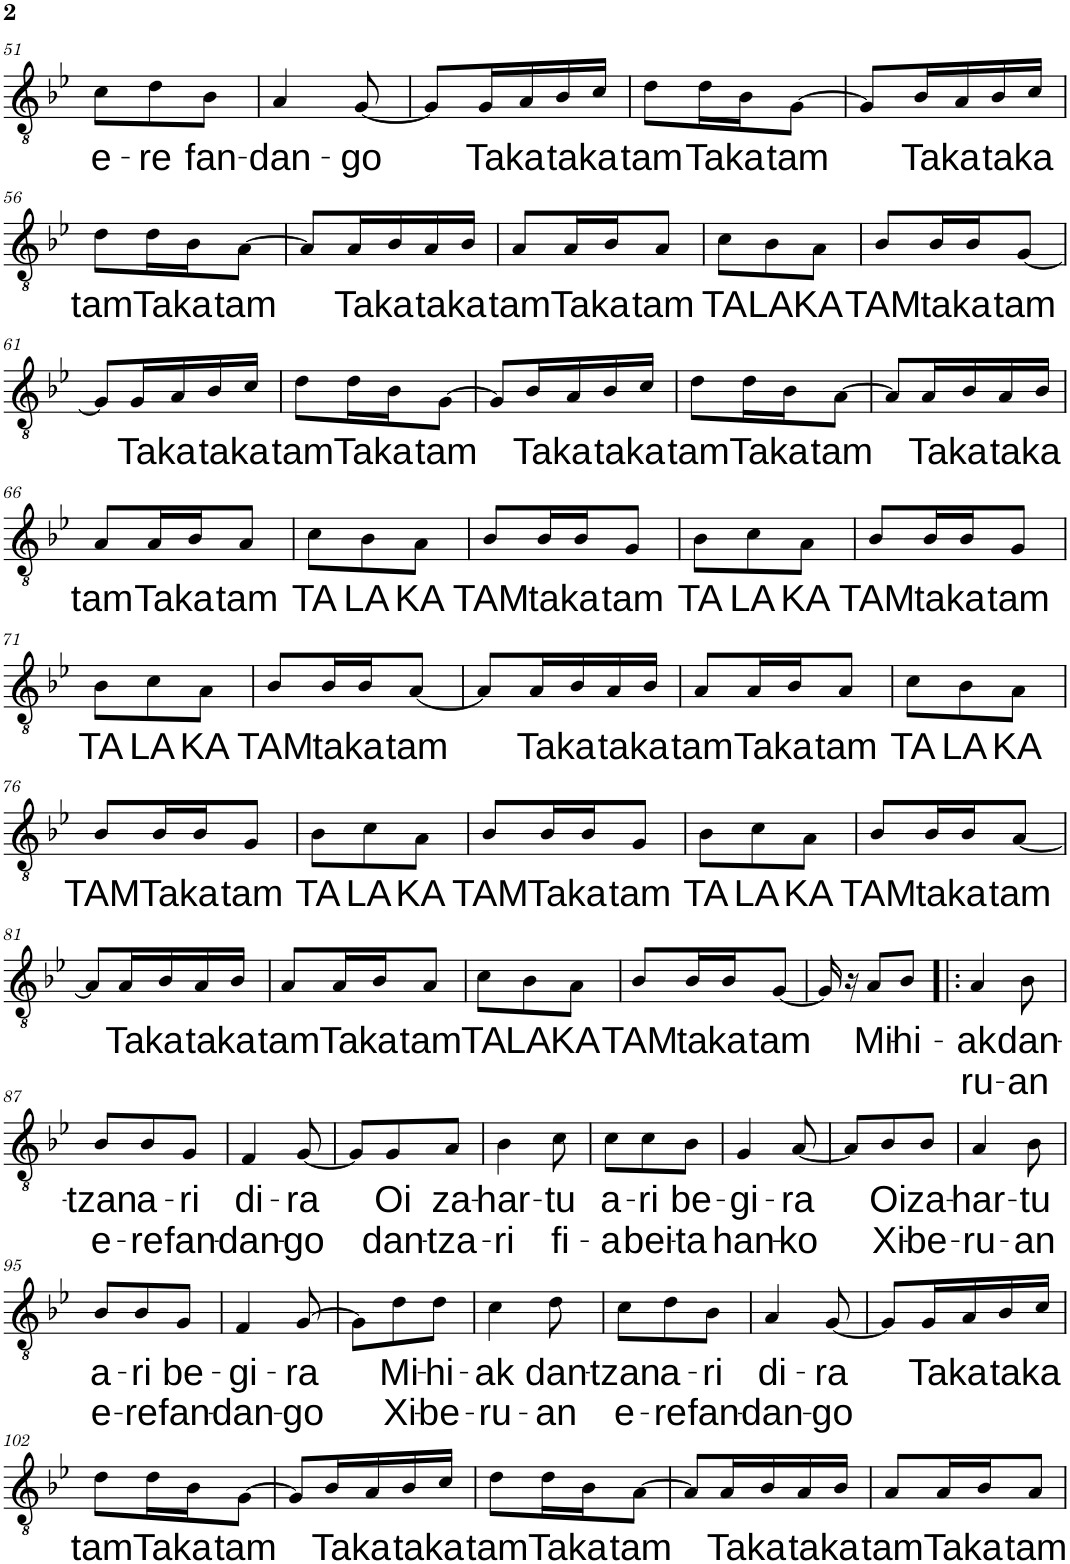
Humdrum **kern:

**kern	**text	**text
*part1	*part1	*part1
*staff1	*staff1	*staff1
*I"Ténor 2	*	*
*I'T.2	*	*
!!LO:PB:g=z
*clefGv2	*	*
*k[b-e-]	*	*
*M3/8	*	*
=51	=51	=51
!	!LO:LY:b	!
8c\L	e-	.
!	!LO:LY:b	!
8d\	-re	.
!	!LO:LY:b	!
8B-\J	fan-	.
=52	=52	=52
!	!LO:LY:b	!
4A/	-dan-	.
!	!LO:LY:b	!
[8G/	-go	.
=53	=53	=53
8G/L]	.	.
!	!LO:LY:b	!
16G/L	Ta	.
!	!LO:LY:b	!
16A/	ka	.
!	!LO:LY:b	!
16B-/	ta	.
!	!LO:LY:b	!
16c/JJ	ka	.
=54	=54	=54
!	!LO:LY:b	!
8d\L	tam	.
!	!LO:LY:b	!
16d\L	Ta	.
!	!LO:LY:b	!
16B-\J	ka	.
!	!LO:LY:b	!
[8G\J	tam	.
=55	=55	=55
8G/L]	.	.
!	!LO:LY:b	!
16B-/L	Ta	.
!	!LO:LY:b	!
16A/	ka	.
!	!LO:LY:b	!
16B-/	ta	.
!	!LO:LY:b	!
16c/JJ	ka	.
!!LO:LB:g=z
=56	=56	=56
!	!LO:LY:b	!
8d\L	tam	.
!	!LO:LY:b	!
16d\L	Ta	.
!	!LO:LY:b	!
16B-\J	ka	.
!	!LO:LY:b	!
[8A\J	tam	.
=57	=57	=57
8A/L]	.	.
!	!LO:LY:b	!
16A/L	Ta	.
!	!LO:LY:b	!
16B-/	ka	.
!	!LO:LY:b	!
16A/	ta	.
!	!LO:LY:b	!
16B-/JJ	ka	.
=58	=58	=58
!	!LO:LY:b	!
8A/L	tam	.
!	!LO:LY:b	!
16A/L	Ta	.
!	!LO:LY:b	!
16B-/J	ka	.
!	!LO:LY:b	!
8A/J	tam	.
=59	=59	=59
!	!LO:LY:b	!
8c\L	TA	.
!	!LO:LY:b	!
8B-\	LA	.
!	!LO:LY:b	!
8A\J	KA	.
=60	=60	=60
!	!LO:LY:b	!
8B-/L	TAM	.
!	!LO:LY:b	!
16B-/L	ta	.
!	!LO:LY:b	!
16B-/J	ka	.
!	!LO:LY:b	!
[8G/J	tam	.
!!LO:LB:g=z
=61	=61	=61
8G/L]	.	.
!	!LO:LY:b	!
16G/L	Ta	.
!	!LO:LY:b	!
16A/	ka	.
!	!LO:LY:b	!
16B-/	ta	.
!	!LO:LY:b	!
16c/JJ	ka	.
=62	=62	=62
!	!LO:LY:b	!
8d\L	tam	.
!	!LO:LY:b	!
16d\L	Ta	.
!	!LO:LY:b	!
16B-\J	ka	.
!	!LO:LY:b	!
[8G\J	tam	.
=63	=63	=63
8G/L]	.	.
!	!LO:LY:b	!
16B-/L	Ta	.
!	!LO:LY:b	!
16A/	ka	.
!	!LO:LY:b	!
16B-/	ta	.
!	!LO:LY:b	!
16c/JJ	ka	.
=64	=64	=64
!	!LO:LY:b	!
8d\L	tam	.
!	!LO:LY:b	!
16d\L	Ta	.
!	!LO:LY:b	!
16B-\J	ka	.
!	!LO:LY:b	!
[8A\J	tam	.
=65	=65	=65
8A/L]	.	.
!	!LO:LY:b	!
16A/L	Ta	.
!	!LO:LY:b	!
16B-/	ka	.
!	!LO:LY:b	!
16A/	ta	.
!	!LO:LY:b	!
16B-/JJ	ka	.
!!LO:LB:g=z
=66	=66	=66
!	!LO:LY:b	!
8A/L	tam	.
!	!LO:LY:b	!
16A/L	Ta	.
!	!LO:LY:b	!
16B-/J	ka	.
!	!LO:LY:b	!
8A/J	tam	.
=67	=67	=67
!	!LO:LY:b	!
8c\L	TA	.
!	!LO:LY:b	!
8B-\	LA	.
!	!LO:LY:b	!
8A\J	KA	.
=68	=68	=68
!	!LO:LY:b	!
8B-/L	TAM	.
!	!LO:LY:b	!
16B-/L	ta	.
!	!LO:LY:b	!
16B-/J	ka	.
!	!LO:LY:b	!
8G/J	tam	.
=69	=69	=69
!	!LO:LY:b	!
8B-\L	TA	.
!	!LO:LY:b	!
8c\	LA	.
!	!LO:LY:b	!
8A\J	KA	.
=70	=70	=70
!	!LO:LY:b	!
8B-/L	TAM	.
!	!LO:LY:b	!
16B-/L	ta	.
!	!LO:LY:b	!
16B-/J	ka	.
!	!LO:LY:b	!
8G/J	tam	.
!!LO:LB:g=z
=71	=71	=71
!	!LO:LY:b	!
8B-\L	TA	.
!	!LO:LY:b	!
8c\	LA	.
!	!LO:LY:b	!
8A\J	KA	.
=72	=72	=72
!	!LO:LY:b	!
8B-/L	TAM	.
!	!LO:LY:b	!
16B-/L	ta	.
!	!LO:LY:b	!
16B-/J	ka	.
!	!LO:LY:b	!
[8A/J	tam	.
=73	=73	=73
8A/L]	.	.
!	!LO:LY:b	!
16A/L	Ta	.
!	!LO:LY:b	!
16B-/	ka	.
!	!LO:LY:b	!
16A/	ta	.
!	!LO:LY:b	!
16B-/JJ	ka	.
=74	=74	=74
!	!LO:LY:b	!
8A/L	tam	.
!	!LO:LY:b	!
16A/L	Ta	.
!	!LO:LY:b	!
16B-/J	ka	.
!	!LO:LY:b	!
8A/J	tam	.
=75	=75	=75
!	!LO:LY:b	!
8c\L	TA	.
!	!LO:LY:b	!
8B-\	LA	.
!	!LO:LY:b	!
8A\J	KA	.
!!LO:LB:g=z
=76	=76	=76
!	!LO:LY:b	!
8B-/L	TAM	.
!	!LO:LY:b	!
16B-/L	Ta	.
!	!LO:LY:b	!
16B-/J	ka	.
!	!LO:LY:b	!
8G/J	tam	.
=77	=77	=77
!	!LO:LY:b	!
8B-\L	TA	.
!	!LO:LY:b	!
8c\	LA	.
!	!LO:LY:b	!
8A\J	KA	.
=78	=78	=78
!	!LO:LY:b	!
8B-/L	TAM	.
!	!LO:LY:b	!
16B-/L	Ta	.
!	!LO:LY:b	!
16B-/J	ka	.
!	!LO:LY:b	!
8G/J	tam	.
=79	=79	=79
!	!LO:LY:b	!
8B-\L	TA	.
!	!LO:LY:b	!
8c\	LA	.
!	!LO:LY:b	!
8A\J	KA	.
=80	=80	=80
!	!LO:LY:b	!
8B-/L	TAM	.
!	!LO:LY:b	!
16B-/L	ta	.
!	!LO:LY:b	!
16B-/J	ka	.
!	!LO:LY:b	!
[8A/J	tam	.
!!LO:LB:g=z
=81	=81	=81
8A/L]	.	.
!	!LO:LY:b	!
16A/L	Ta	.
!	!LO:LY:b	!
16B-/	ka	.
!	!LO:LY:b	!
16A/	ta	.
!	!LO:LY:b	!
16B-/JJ	ka	.
=82	=82	=82
!	!LO:LY:b	!
8A/L	tam	.
!	!LO:LY:b	!
16A/L	Ta	.
!	!LO:LY:b	!
16B-/J	ka	.
!	!LO:LY:b	!
8A/J	tam	.
=83	=83	=83
!	!LO:LY:b	!
8c\L	TA	.
!	!LO:LY:b	!
8B-\	LA	.
!	!LO:LY:b	!
8A\J	KA	.
=84	=84	=84
!	!LO:LY:b	!
8B-/L	TAM	.
!	!LO:LY:b	!
16B-/L	ta	.
!	!LO:LY:b	!
16B-/J	ka	.
!	!LO:LY:b	!
[8G/J	tam	.
=85	=85	=85
16G/]	.	.
16r	.	.
!	!LO:LY:b	!
8A/L	Mi-	.
!	!LO:LY:b	!
8B-/J	-hi-	.
=86!|:	=86!|:	=86!|:
!	!LO:LY:b	!LO:LY:b
4A/	-ak	-ru-
!	!LO:LY:b	!LO:LY:b
8B-\	dan-	-an
!!LO:LB:g=z
=87	=87	=87
!	!LO:LY:b	!LO:LY:b
8B-/L	-tzan	e-
!	!LO:LY:b	!LO:LY:b
8B-/	a-	-re
!	!LO:LY:b	!LO:LY:b
8G/J	-ri	fan-
=88	=88	=88
!	!LO:LY:b	!LO:LY:b
4F/	di-	-dan-
!	!LO:LY:b	!LO:LY:b
[8G/	-ra	-go
=89	=89	=89
8G/L]	.	.
!	!LO:LY:b	!LO:LY:b
8G/	Oi	dan-
!	!LO:LY:b	!LO:LY:b
8A/J	za-	-tza-
=90	=90	=90
!	!LO:LY:b	!LO:LY:b
4B-\	-har-	-ri
!	!LO:LY:b	!LO:LY:b
8c\	-tu	fi-
=91	=91	=91
!	!LO:LY:b	!LO:LY:b
8c\L	a-	-a
!	!LO:LY:b	!LO:LY:b
8c\	-ri	bei-
!	!LO:LY:b	!LO:LY:b
8B-\J	be-	-ta
=92	=92	=92
!	!LO:LY:b	!LO:LY:b
4G/	-gi-	han-
!	!LO:LY:b	!LO:LY:b
[8A/	-ra	-ko
=93	=93	=93
8A/L]	.	.
!	!LO:LY:b	!LO:LY:b
8B-/	Oi	Xi-
!	!LO:LY:b	!LO:LY:b
8B-/J	za-	-be-
=94	=94	=94
!	!LO:LY:b	!LO:LY:b
4A/	-har-	-ru-
!	!LO:LY:b	!LO:LY:b
8B-\	-tu	-an
!!LO:LB:g=z
=95	=95	=95
!	!LO:LY:b	!LO:LY:b
8B-/L	-a-	e-
!	!LO:LY:b	!LO:LY:b
8B-/	-ri	-re
!	!LO:LY:b	!LO:LY:b
8G/J	be-	fan-
=96	=96	=96
!	!LO:LY:b	!LO:LY:b
4F/	-gi-	-dan-
!	!LO:LY:b	!LO:LY:b
[8G/	-ra	-go
=97	=97	=97
8G\L]	.	.
!	!LO:LY:b	!LO:LY:b
8d\	Mi-	Xi-
!	!LO:LY:b	!LO:LY:b
8d\J	-hi-	-be-
=98	=98	=98
!	!LO:LY:b	!LO:LY:b
4c\	-ak	-ru-
!	!LO:LY:b	!LO:LY:b
8d\	dan-	-an
=99	=99	=99
!	!LO:LY:b	!LO:LY:b
8c\L	-tzan	e-
!	!LO:LY:b	!LO:LY:b
8d\	a-	-re
!	!LO:LY:b	!LO:LY:b
8B-\J	-ri	fan-
=100	=100	=100
!	!LO:LY:b	!LO:LY:b
4A/	di-	-dan-
!	!LO:LY:b	!LO:LY:b
[8G/	-ra	-go
=101	=101	=101
8G/L]	.	.
!	!LO:LY:b	!
16G/L	Ta	.
!	!LO:LY:b	!
16A/	ka	.
!	!LO:LY:b	!
16B-/	ta	.
!	!LO:LY:b	!
16c/JJ	ka	.
!!LO:LB:g=z
=102	=102	=102
!	!LO:LY:b	!
8d\L	tam	.
!	!LO:LY:b	!
16d\L	Ta	.
!	!LO:LY:b	!
16B-\J	ka	.
!	!LO:LY:b	!
[8G\J	tam	.
=103	=103	=103
8G/L]	.	.
!	!LO:LY:b	!
16B-/L	Ta	.
!	!LO:LY:b	!
16A/	ka	.
!	!LO:LY:b	!
16B-/	ta	.
!	!LO:LY:b	!
16c/JJ	ka	.
=104	=104	=104
!	!LO:LY:b	!
8d\L	tam	.
!	!LO:LY:b	!
16d\L	Ta	.
!	!LO:LY:b	!
16B-\J	ka	.
!	!LO:LY:b	!
[8A\J	tam	.
=105	=105	=105
8A/L]	.	.
!	!LO:LY:b	!
16A/L	Ta	.
!	!LO:LY:b	!
16B-/	ka	.
!	!LO:LY:b	!
16A/	ta	.
!	!LO:LY:b	!
16B-/JJ	ka	.
=106	=106	=106
!	!LO:LY:b	!
8A/L	tam	.
!	!LO:LY:b	!
16A/L	Ta	.
!	!LO:LY:b	!
16B-/J	ka	.
!	!LO:LY:b	!
8A/J	tam	.
=	=	=
*-	*-	*-
